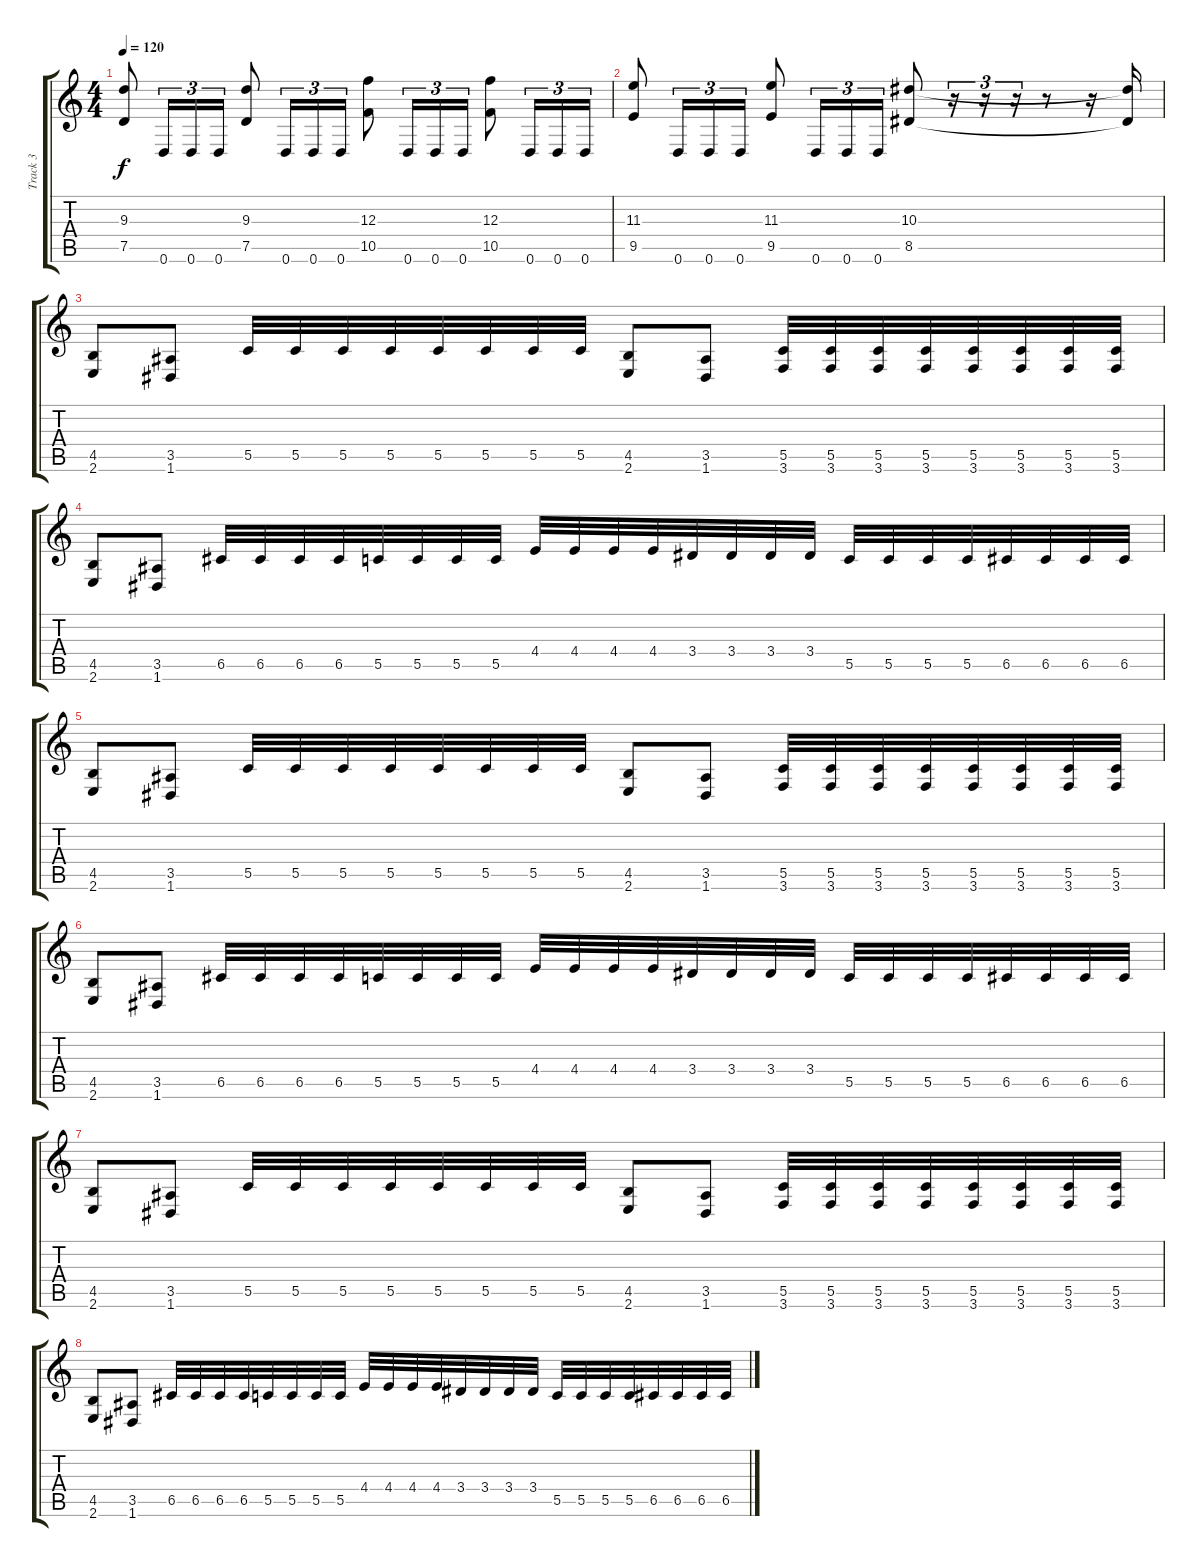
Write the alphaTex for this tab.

\track ("Track 3" "Track 3") {instrument distortionguitar}
\staff {score tabs}
\tuning (D4 A3 F3 C3 G2 D2) {hide}
\ts (4 4)
\tempo 120
\clef g2
\ks c
(9.3 7.5).8{dy f} 0.6.16{tu (3 2)} 0.6.16{tu (3 2)} 0.6.16{tu (3 2)} (9.3 7.5).8 0.6.16{tu (3 2)} 0.6.16{tu (3 2)} 0.6.16{tu (3 2)} (12.3 10.5).8 0.6.16{tu (3 2)} 0.6.16{tu (3 2)} 0.6.16{tu (3 2)} (12.3 10.5).8 0.6.16{tu (3 2)} 0.6.16{tu (3 2)} 0.6.16{tu (3 2)} |
(11.3 9.5).8 0.6.16{tu (3 2)} 0.6.16{tu (3 2)} 0.6.16{tu (3 2)} (11.3 9.5).8 0.6.16{tu (3 2)} 0.6.16{tu (3 2)} 0.6.16{tu (3 2)} (10.3 8.5).8 r.16{tu (3 2)} r.16{tu (3 2)} r.16{tu (3 2)} r.8 r.16 (10.3{t} 8.5{t}).16 |
(4.5 2.6).8 (3.5 1.6).8 5.5.32 5.5.32 5.5.32 5.5.32 5.5.32 5.5.32 5.5.32 5.5.32 (4.5 2.6).8 (3.5 1.6).8 (5.5 3.6).32 (5.5 3.6).32 (5.5 3.6).32 (5.5 3.6).32 (5.5 3.6).32 (5.5 3.6).32 (5.5 3.6).32 (5.5 3.6).32 |
(4.5 2.6).8 (3.5 1.6).8 6.5.32 6.5.32 6.5.32 6.5.32 5.5.32 5.5.32 5.5.32 5.5.32 4.4.32 4.4.32 4.4.32 4.4.32 3.4.32 3.4.32 3.4.32 3.4.32 5.5.32 5.5.32 5.5.32 5.5.32 6.5.32 6.5.32 6.5.32 6.5.32 |
(4.5 2.6).8 (3.5 1.6).8 5.5.32 5.5.32 5.5.32 5.5.32 5.5.32 5.5.32 5.5.32 5.5.32 (4.5 2.6).8 (3.5 1.6).8 (5.5 3.6).32 (5.5 3.6).32 (5.5 3.6).32 (5.5 3.6).32 (5.5 3.6).32 (5.5 3.6).32 (5.5 3.6).32 (5.5 3.6).32 |
(4.5 2.6).8 (3.5 1.6).8 6.5.32 6.5.32 6.5.32 6.5.32 5.5.32 5.5.32 5.5.32 5.5.32 4.4.32 4.4.32 4.4.32 4.4.32 3.4.32 3.4.32 3.4.32 3.4.32 5.5.32 5.5.32 5.5.32 5.5.32 6.5.32 6.5.32 6.5.32 6.5.32 |
(4.5 2.6).8 (3.5 1.6).8 5.5.32 5.5.32 5.5.32 5.5.32 5.5.32 5.5.32 5.5.32 5.5.32 (4.5 2.6).8 (3.5 1.6).8 (5.5 3.6).32 (5.5 3.6).32 (5.5 3.6).32 (5.5 3.6).32 (5.5 3.6).32 (5.5 3.6).32 (5.5 3.6).32 (5.5 3.6).32 |
(4.5 2.6).8 (3.5 1.6).8 6.5.32 6.5.32 6.5.32 6.5.32 5.5.32 5.5.32 5.5.32 5.5.32 4.4.32 4.4.32 4.4.32 4.4.32 3.4.32 3.4.32 3.4.32 3.4.32 5.5.32 5.5.32 5.5.32 5.5.32 6.5.32 6.5.32 6.5.32 6.5.32
